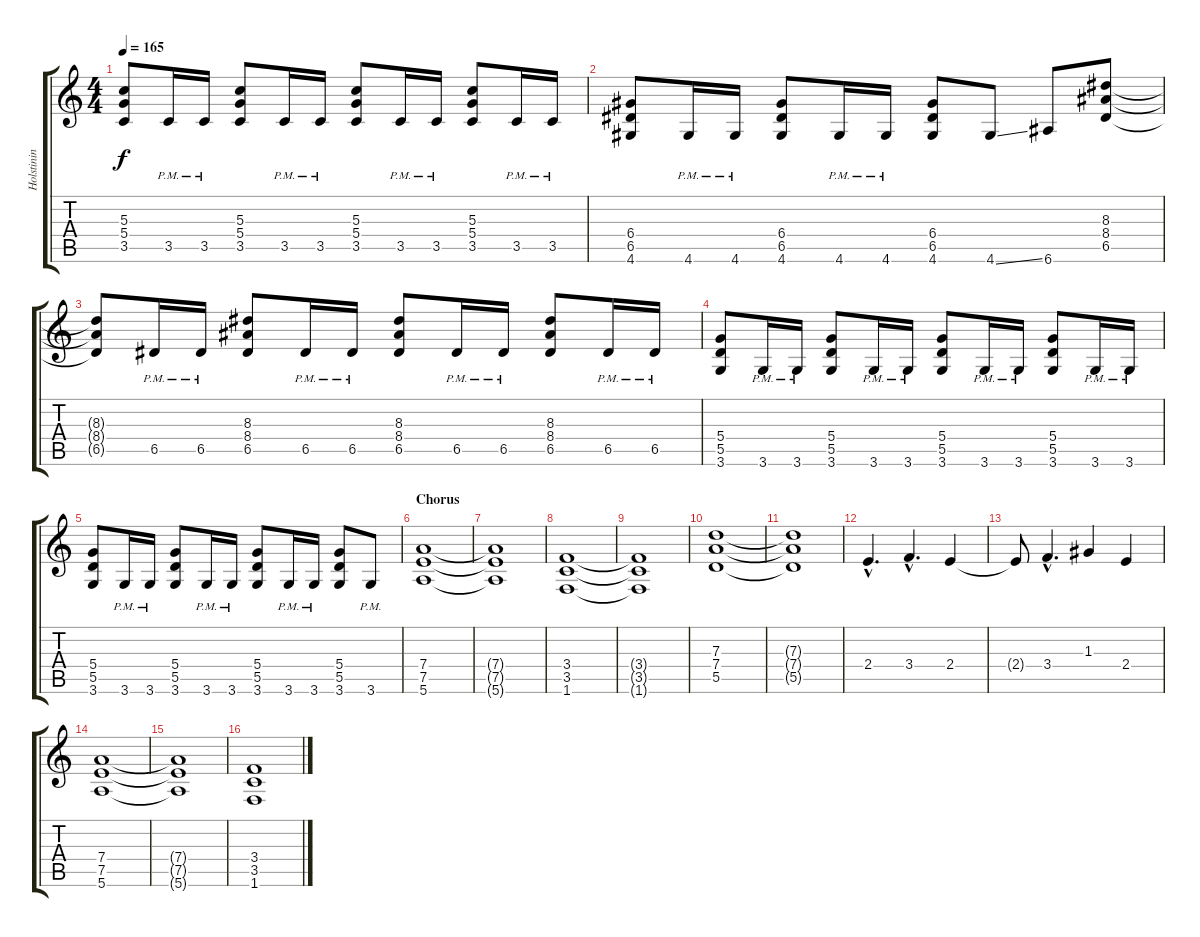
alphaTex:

\track ("Holstinin" "Holstinin") {instrument distortionguitar}
\staff {score tabs}
\tuning (E4 B3 G3 D3 A2 E2) {hide}
\ts (4 4)
\tempo 165
\clef g2
\ks c
(5.3{t} 5.4{t} 3.5{t}).8{dy f} 3.5{pm}.16 3.5{pm}.16 (5.3 5.4 3.5).8 3.5{pm}.16 3.5{pm}.16 (5.3 5.4 3.5).8 3.5{pm}.16 3.5{pm}.16 (5.3 5.4 3.5).8 3.5{pm}.16 3.5{pm}.16 |
(6.4 6.5 4.6).8 4.6{pm}.16 4.6{pm}.16 (6.4 6.5 4.6).8 4.6{pm}.16 4.6{pm}.16 (6.4 6.5 4.6).8 4.6{ss}.8 6.6.8 (8.3 8.4 6.5).8 |
(8.3{t} 8.4{t} 6.5{t}).8 6.5{pm}.16 6.5{pm}.16 (8.3 8.4 6.5).8 6.5{pm}.16 6.5{pm}.16 (8.3 8.4 6.5).8 6.5{pm}.16 6.5{pm}.16 (8.3 8.4 6.5).8 6.5{pm}.16 6.5{pm}.16 |
(5.4 5.5 3.6).8 3.6{pm}.16 3.6{pm}.16 (5.4 5.5 3.6).8 3.6{pm}.16 3.6{pm}.16 (5.4 5.5 3.6).8 3.6{pm}.16 3.6{pm}.16 (5.4 5.5 3.6).8 3.6{pm}.16 3.6{pm}.16 |
(5.4 5.5 3.6).8 3.6{pm}.16 3.6{pm}.16 (5.4 5.5 3.6).8 3.6{pm}.16 3.6{pm}.16 (5.4 5.5 3.6).8 3.6{pm}.16 3.6{pm}.16 (5.4 5.5 3.6).8 3.6{pm}.8 |
\section ("" "Chorus")
(7.4 7.5 5.6).1 |
(7.4{t} 7.5{t} 5.6{t}).1 |
(3.4 3.5 1.6).1 |
(3.4{t} 3.5{t} 1.6{t}).1 |
(7.3 7.4 5.5).1 |
(7.3{t} 7.4{t} 5.5{t}).1 |
2.4{hac}.4{d} 3.4{hac}.4{d} 2.4.4 |
2.4{t}.8 3.4{hac}.4{d} 1.3.4 2.4.4 |
(7.4 7.5 5.6).1 |
(7.4{t} 7.5{t} 5.6{t}).1 |
(3.4 3.5 1.6).1
